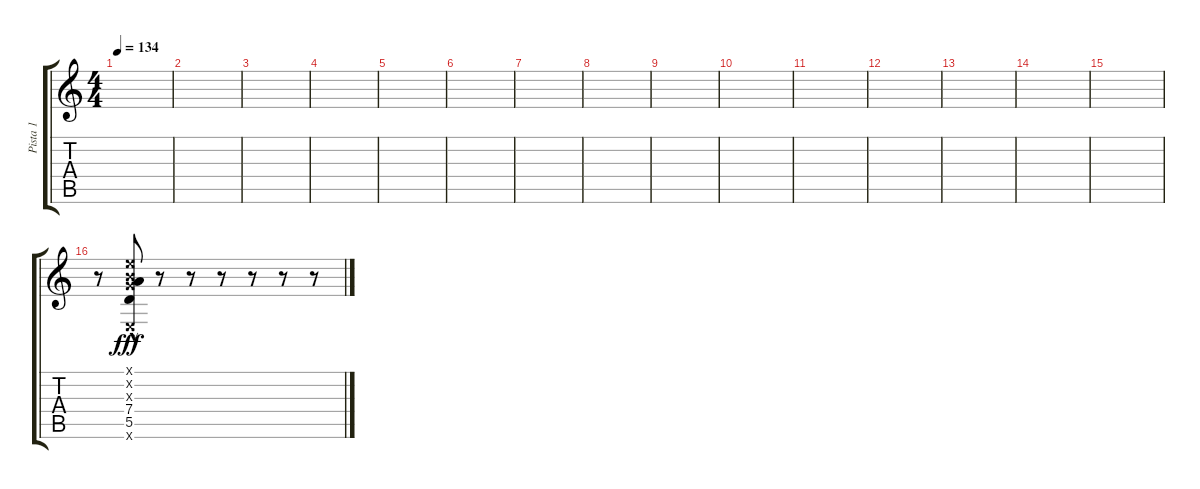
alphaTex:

\track ("Pista 1" "Pista 1") {instrument overdrivenguitar}
\staff {score tabs}
\tuning (E4 B3 G3 D3 A2 E2) {hide}
\ts (4 4)
\tempo 134
\clef g2
\ks c
|
|
|
|
|
|
|
|
|
|
|
|
|
|
|
r.8{volume 13 instrument overdrivenguitar} (0.1{hac x} 0.2{hac x} 0.3{hac x} 7.4 5.5 0.6{hac x}).8{dy fff} r.8 r.8 r.8 r.8 r.8 r.8
